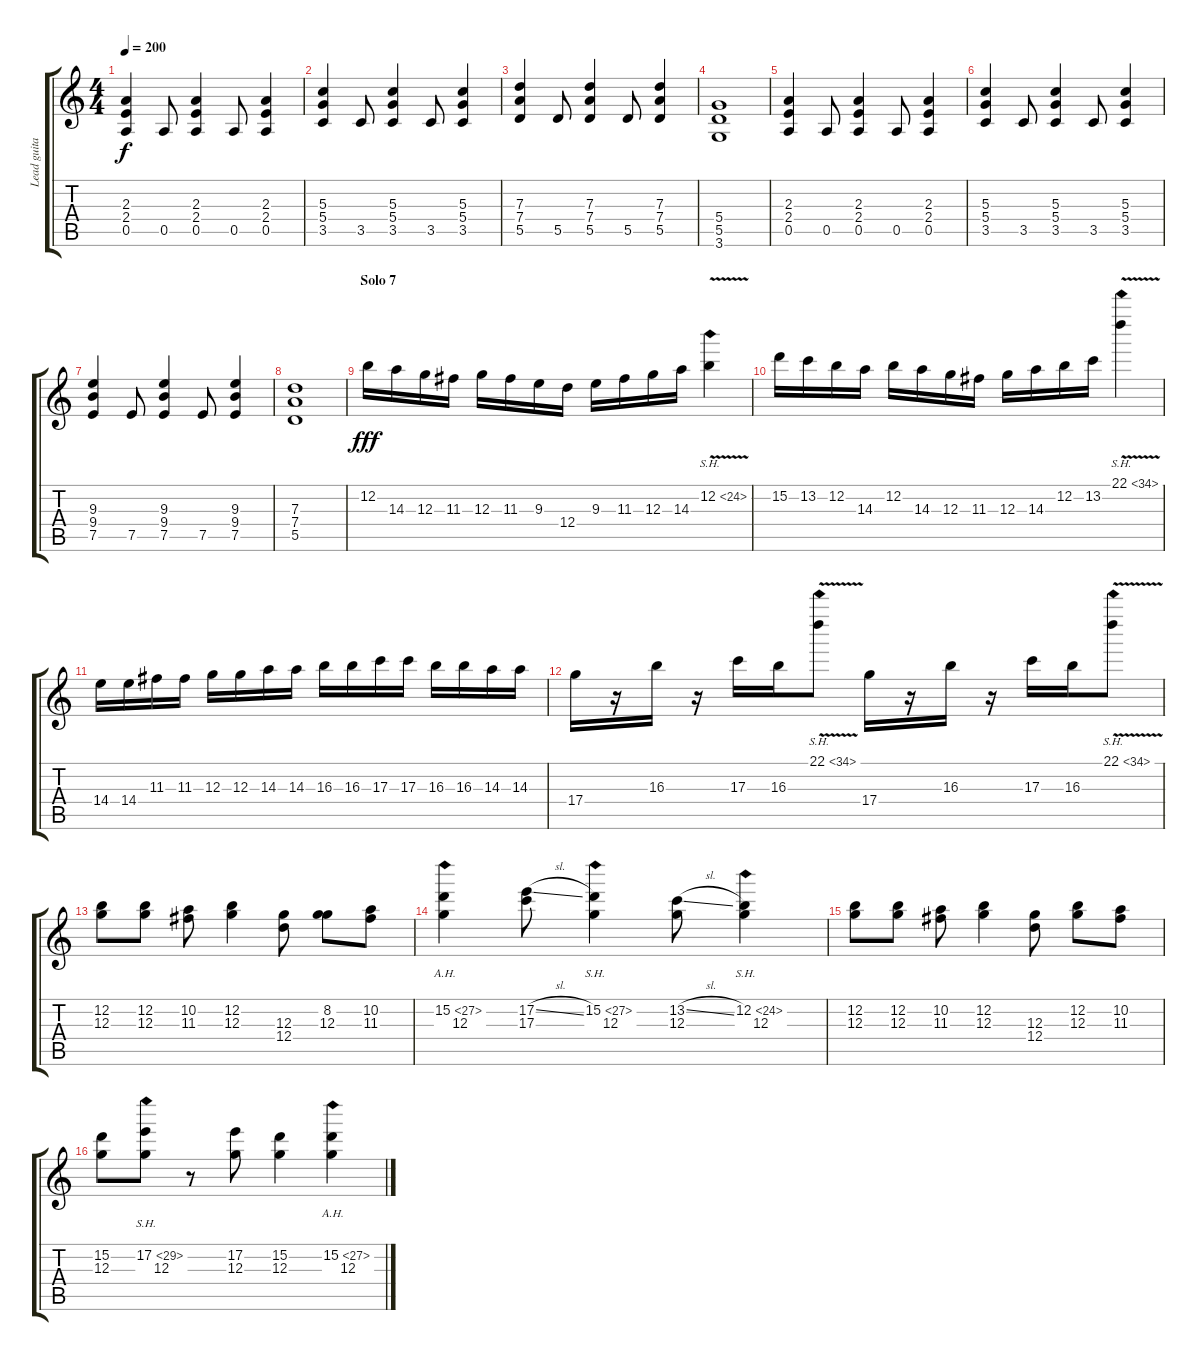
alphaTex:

\track ("Lead guitar (Li)" "Lead guita") {instrument distortionguitar}
\staff {score tabs}
\tuning (E4 B3 G3 D3 A2 E2) {hide}
\ts (4 4)
\tempo 200
\clef g2
\ks c
(2.3 2.4 0.5).4{dy f} 0.5.8 (2.3 2.4 0.5).4 0.5.8 (2.3 2.4 0.5).4 |
(5.3 5.4 3.5).4 3.5.8 (5.3 5.4 3.5).4 3.5.8 (5.3 5.4 3.5).4 |
(7.3 7.4 5.5).4 5.5.8 (7.3 7.4 5.5).4 5.5.8 (7.3 7.4 5.5).4 |
(5.4 5.5 3.6).1 |
(2.3 2.4 0.5).4 0.5.8 (2.3 2.4 0.5).4 0.5.8 (2.3 2.4 0.5).4 |
(5.3 5.4 3.5).4 3.5.8 (5.3 5.4 3.5).4 3.5.8 (5.3 5.4 3.5).4 |
(9.3 9.4 7.5).4 7.5.8 (9.3 9.4 7.5).4 7.5.8 (9.3 9.4 7.5).4 |
(7.3 7.4 5.5).1 |
\section ("" "Solo 7")
12.2.16{dy fff volume 16} 14.3.16 12.3.16 11.3.16 12.3.16 11.3.16 9.3.16 12.4.16 9.3.16 11.3.16 12.3.16 14.3.16 12.2{sh 12 v}.4 |
15.2.16 13.2.16 12.2.16 14.3.16 12.2.16 14.3.16 12.3.16 11.3.16 12.3.16 14.3.16 12.2.16 13.2.16 22.1{sh 12 v}.4 |
14.4.16 14.4.16 11.3.16 11.3.16 12.3.16 12.3.16 14.3.16 14.3.16 16.3.16 16.3.16 17.3.16 17.3.16 16.3.16 16.3.16 14.3.16 14.3.16 |
17.4.16 r.16 16.3.16 r.16 17.3.16 16.3.16 22.1{sh 12 v}.8 17.4.16 r.16 16.3.16 r.16 17.3.16 16.3.16 22.1{sh 12 v}.8 |
(12.2 12.3).8 (12.2 12.3).8 (10.2 11.3).8 (12.2 12.3).4 (12.3 12.4).8 (8.2 12.3).8 (10.2 11.3).8 |
(15.2{ah 12} 12.3).4 (17.2{sl} 17.3).8 (15.2{sh 12} 12.3).4 (13.2{sl} 12.3).8 (12.2{sh 12} 12.3).4 |
(12.2 12.3).8 (12.2 12.3).8 (10.2 11.3).8 (12.2 12.3).4 (12.3 12.4).8 (12.2 12.3).8 (10.2 11.3).8 |
(15.2 12.3).8 (17.2{sh 12} 12.3).8 r.8 (17.2 12.3).8 (15.2 12.3).4 (15.2{ah 12} 12.3).4
